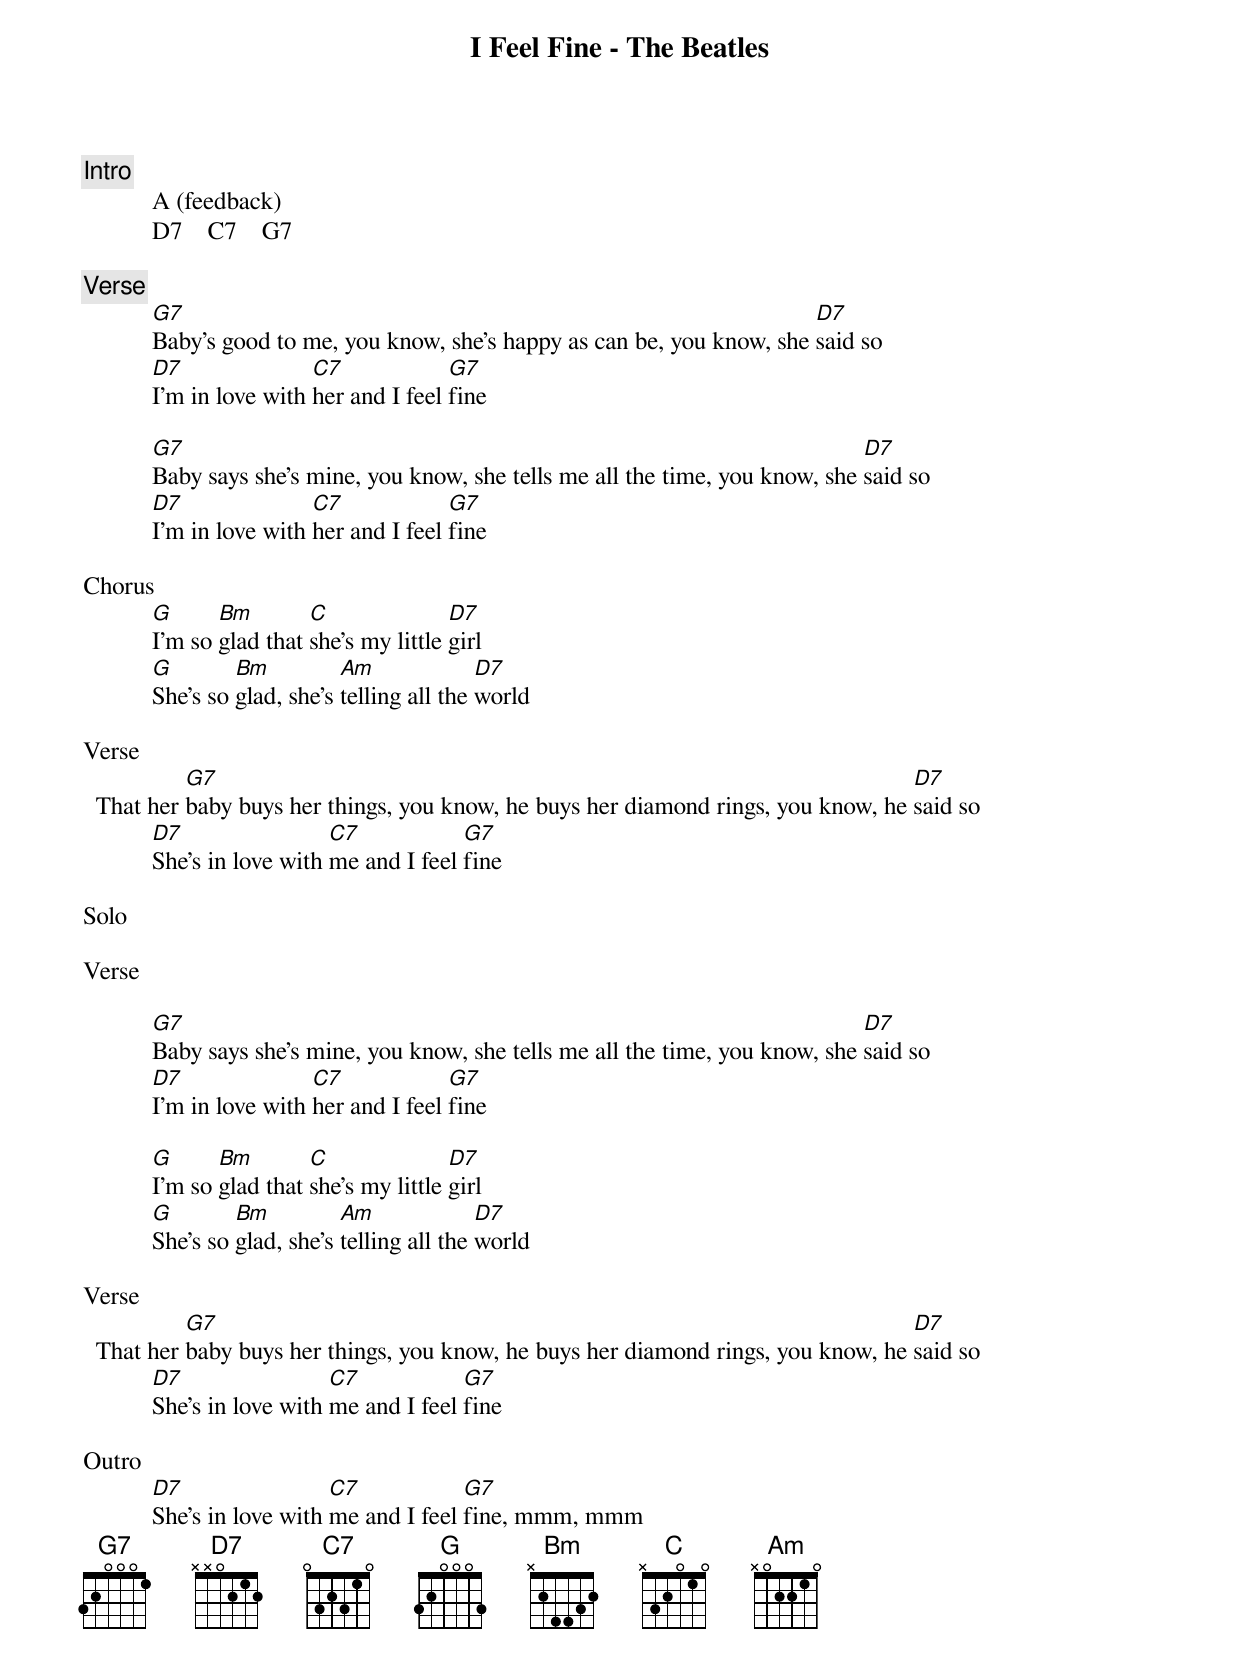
I Feel Fine - The Beatles

Intro
           A (feedback)
           D7    C7    G7

Verse
           G7                                                                D7
           Baby's good to me, you know, she's happy as can be, you know, she said so
           D7               C7             G7
           I'm in love with her and I feel fine

           G7                                                                       D7
           Baby says she's mine, you know, she tells me all the time, you know, she said so
           D7               C7             G7
           I'm in love with her and I feel fine

Chorus
           G      Bm        C               D7
           I'm so glad that she's my little girl
           G        Bm          Am              D7
           She's so glad, she's telling all the world

Verse
           G7                                                                      D7
  That her baby buys her things, you know, he buys her diamond rings, you know, he said so
           D7                 C7            G7
           She's in love with me and I feel fine

Solo

Verse

           G7                                                                       D7
           Baby says she's mine, you know, she tells me all the time, you know, she said so
           D7               C7             G7
           I'm in love with her and I feel fine

           G      Bm        C               D7
           I'm so glad that she's my little girl
           G        Bm          Am              D7
           She's so glad, she's telling all the world

Verse
           G7                                                                      D7
  That her baby buys her things, you know, he buys her diamond rings, you know, he said so
           D7                 C7            G7
           She's in love with me and I feel fine

Outro
           D7                 C7            G7
           She's in love with me and I feel fine, mmm, mmm
